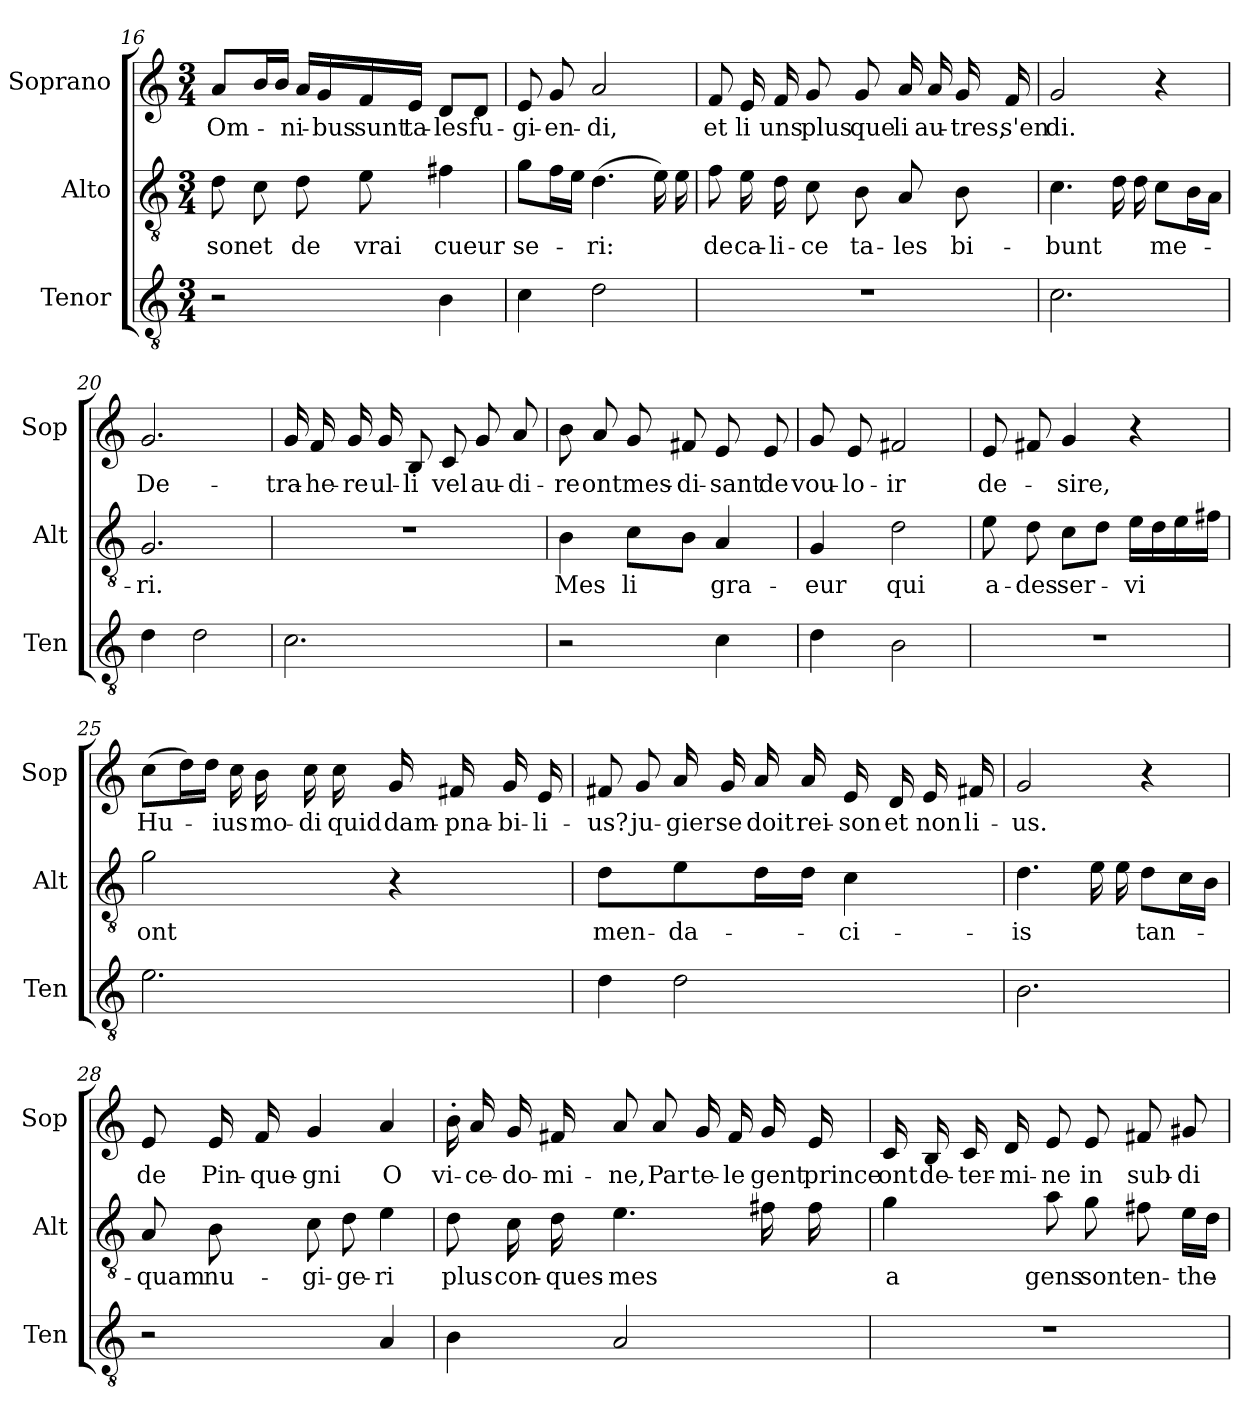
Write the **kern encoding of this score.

**kern	**kern	**text	**kern	**text
*part3	*part2	*part2	*part1	*part1
*staff3	*staff2	*staff2	*staff1	*staff1
*I"Tenor	*I"Alto	*	*I"Soprano	*
*I'Ten	*I'Alt	*	*I'Sop	*
!!LO:LB:g=z
*clefGv2	*clefGv2	*	*clefG2	*
*k[]	*k[]	*	*k[]	*
*C:	*C:	*	*C:	*
*M3/4	*M3/4	*	*M3/4	*
=16	=16	=16	=16	=16
!	!	!LO:LY:b	!	!LO:LY:b
2r	8d\	-son	8a/L	Om-
!	!	!LO:LY:b	!	!
*	*	*	*tremolo	*
.	8c\	et	16b/	.
.	.	.	16b/JJ	.
*	*	*	*Xtremolo	*
!	!	!LO:LY:b	!	!LO:LY:b
.	8d\	de	16a/LL	-ni-
!	!	!	!	!LO:LY:b
.	.	.	16g/	-bus
!	!	!LO:LY:b	!	!LO:LY:b
.	8e\	vrai	16f/	sunt
!	!	!	!	!LO:LY:b
.	.	.	16e/JJ	ta-
!	!	!LO:LY:b	!	!LO:LY:b
4B\	4f#X\	cueur	8d/L	-les
!	!	!	!	!LO:LY:b
.	.	.	8d/J	fu-
=17	=17	=17	=17	=17
!	!	!LO:LY:b	!	!LO:LY:b
4c\	8g\L	se-	8e/	-gi-
!	!	!	!	!LO:LY:b
.	16f\L	.	8g/	-en-
.	16e\JJ	.	.	.
!	!	!LO:LY:b	!	!LO:LY:b
2d\	(>4.d\	-ri:	2a/	-di,
*	*tremolo	*	*	*
.	16e\)	.	.	.
.	16e\)	.	.	.
*	*Xtremolo	*	*	*
=18	=18	=18	=18	=18
!	!	!LO:LY:b	!	!LO:LY:b
2.r	8f\	de	8f/	et
!	!	!LO:LY:b	!	!LO:LY:b
.	16e\	ca-	16e/	li
!	!	!LO:LY:b	!	!LO:LY:b
.	16d\	-li-	16f/	uns
!	!	!LO:LY:b	!	!LO:LY:b
.	8c\	-ce	8g/	plus
!	!	!LO:LY:b	!	!LO:LY:b
.	8B\	ta-	8g/	que
!	!	!LO:LY:b	!	!LO:LY:b
.	8A/	-les	16a/	li
!	!	!	!	!LO:LY:b
.	.	.	16a/	au-
!	!	!LO:LY:b	!	!LO:LY:b
.	8B\	bi-	16g/	-tres,
!	!	!	!	!LO:LY:b
.	.	.	16f/	s'en
=19	=19	=19	=19	=19
!	!	!LO:LY:b	!	!LO:LY:b
2.c\	4.c\	-bunt	2g/	di.
*	*tremolo	*	*	*
.	16d\	.	.	.
.	16d\	.	.	.
*	*Xtremolo	*	*	*
!	!	!LO:LY:b	!	!
.	8c\L	me-	4r	.
.	16B\L	.	.	.
.	16A\JJ	.	.	.
!!LO:LB:g=z
=20	=20	=20	=20	=20
!	!	!LO:LY:b	!	!LO:LY:b
4d\	2.G/	-ri.	2.g/	De-
2d\	.	.	.	.
=21	=21	=21	=21	=21
!	!	!	!	!LO:LY:b
2.c\	2.r	.	16g/	-tra-
!	!	!	!	!LO:LY:b
.	.	.	16f/	-he-
!	!	!	!	!LO:LY:b
.	.	.	16g/	-re
!	!	!	!	!LO:LY:b
.	.	.	16g/	ul-
!	!	!	!	!LO:LY:b
.	.	.	8B/	-li
!	!	!	!	!LO:LY:b
.	.	.	8c/	vel
!	!	!	!	!LO:LY:b
.	.	.	8g/	au-
!	!	!	!	!LO:LY:b
.	.	.	8a/	-di-
=22	=22	=22	=22	=22
!	!	!LO:LY:b	!	!LO:LY:b
2r	4B\	Mes	8b\	-re
!	!	!	!	!LO:LY:b
.	.	.	8a/	ont
!	!	!LO:LY:b	!	!LO:LY:b
.	8c\L	li	8g/	mes-
!	!	!	!	!LO:LY:b
.	8B\J	.	8f#i/	-di-
!	!	!LO:LY:b	!	!LO:LY:b
4c\	4A/	gra-	8e/	-sant
!	!	!	!	!LO:LY:b
.	.	.	8e/	de
=23	=23	=23	=23	=23
!	!	!LO:LY:b	!	!LO:LY:b
4d\	4G/	-eur	8g/	vou-
!	!	!	!	!LO:LY:b
.	.	.	8e/	-lo-
!	!	!LO:LY:b	!	!LO:LY:b
2B\	2d\	qui	2f#X/	-ir
=24	=24	=24	=24	=24
!	!	!LO:LY:b	!	!LO:LY:b
2.r	8e\	a-	8e/	de-
!	!	!LO:LY:b	!	!
.	8d\	-des	8f#i/	.
!	!	!LO:LY:b	!	!LO:LY:b
.	8c\L	ser-	4g/	-sire,
.	8d\J	.	.	.
!	!	!LO:LY:b	!	!
.	16e\LL	-vi	4r	.
.	16d\	.	.	.
.	16e\	.	.	.
.	16f#i\JJ	.	.	.
!!LO:PB:g=z
=25	=25	=25	=25	=25
!	!	!LO:LY:b	!	!LO:LY:b
2.e\	2g\	ont	(>8cc\L	Hu-
*	*	*	*tremolo	*
.	.	.	16dd\)	.
.	.	.	16dd\)JJ	.
*	*	*	*Xtremolo	*
!	!	!	!	!LO:LY:b
.	.	.	16cc\	-ius
!	!	!	!	!LO:LY:b
.	.	.	16b\	mo-
!	!	!	!	!LO:LY:b
.	.	.	16cc\	-di
!	!	!	!	!LO:LY:b
.	.	.	16cc\	quid
!	!	!	!	!LO:LY:b
.	4r	.	16g/	dam-
!	!	!	!	!LO:LY:b
.	.	.	16f#X/	-pna-
!	!	!	!	!LO:LY:b
.	.	.	16g/	-bi-
!	!	!	!	!LO:LY:b
.	.	.	16e/	-li-
=26	=26	=26	=26	=26
!	!	!LO:LY:b	!	!LO:LY:b
4d\	4d\	men-	8f#i/	-us?
!	!	!	!	!LO:LY:b
.	.	.	8g/	ju-
!	!	!LO:LY:b	!	!LO:LY:b
2d\	8e\L	-da-	16a/	-gier
!	!	!	!	!LO:LY:b
.	.	.	16g/	se
!	!	!	!	!LO:LY:b
*	*tremolo	*	*	*
.	16d\	.	16a/	doit
!	!	!	!	!LO:LY:b
.	16d\JJ	.	16a/	rei-
*	*Xtremolo	*	*	*
!	!	!LO:LY:b	!	!LO:LY:b
.	4c\	-ci-	16e/	-son
!	!	!	!	!LO:LY:b
.	.	.	16d/	et
!	!	!	!	!LO:LY:b
.	.	.	16e/	non
!	!	!	!	!LO:LY:b
.	.	.	16f#X/	li-
=27	=27	=27	=27	=27
!	!	!LO:LY:b	!	!LO:LY:b
2.B\	4.d\	-is	2g/	-us.
*	*tremolo	*	*	*
.	16e\	.	.	.
.	16e\	.	.	.
*	*Xtremolo	*	*	*
!	!	!LO:LY:b	!	!
.	8d\L	tan-	4r	.
.	16c\L	.	.	.
.	16B\JJ	.	.	.
=28	=28	=28	=28	=28
!	!	!LO:LY:b	!	!LO:LY:b
2r	8A/	-quam	8e/	de
!	!	!LO:LY:b	!	!LO:LY:b
.	8B\	nu-	16e/	Pin-
!	!	!	!	!LO:LY:b
.	.	.	16f/	-que-
!	!	!LO:LY:b	!	!LO:LY:b
.	8c\	-gi-	4g/	-gni
!	!	!LO:LY:b	!	!
.	8d\	-ge-	.	.
!	!	!LO:LY:b	!	!LO:LY:b
4A/	4e\	-ri	4a/	O
!!LO:LB:g=z
=29	=29	=29	=29	=29
!	!	!LO:LY:b	!	!LO:LY:b
4B\	8d\	plus	16b'>\	vi-
!	!	!	!	!LO:LY:b
.	.	.	16a/	-ce-
!	!	!LO:LY:b	!	!LO:LY:b
.	16c\	con-	16g/	-do-
!	!	!LO:LY:b	!	!LO:LY:b
.	16d\	-ques-	16f#X/	-mi-
!	!	!LO:LY:b	!	!LO:LY:b
2A/	4.e\	-mes	8a/	-ne,
!	!	!	!	!LO:LY:b
.	.	.	8a/	Par
!	!	!	!	!LO:LY:b
.	.	.	16g/	te-
!	!	!	!	!LO:LY:b
.	.	.	16f#/	-le
!	!	!	!	!LO:LY:b
*	*tremolo	*	*	*
.	16f#i\	.	16g/	gent
!	!	!	!	!LO:LY:b
.	16f#i\	.	16e/	prince
*	*Xtremolo	*	*	*
=30	=30	=30	=30	=30
!	!	!LO:LY:b	!	!LO:LY:b
2.r	4g\	a	16c/	ont
!	!	!	!	!LO:LY:b
.	.	.	16B/	de-
!	!	!	!	!LO:LY:b
.	.	.	16c/	-ter-
!	!	!	!	!LO:LY:b
.	.	.	16d/	-mi-
!	!	!LO:LY:b	!	!LO:LY:b
.	8a\	gens	8e/	-ne
!	!	!LO:LY:b	!	!LO:LY:b
.	8g\	sont	8e/	in
!	!	!LO:LY:b	!	!LO:LY:b
.	8f#i\	en-	8f#i/	sub-
!	!	!LO:LY:b	!	!LO:LY:b
.	16e\LL	-the-	8g#i/	-di-
.	16d\JJ	.	.	.
=	=	=	=	=
*-	*-	*-	*-	*-
